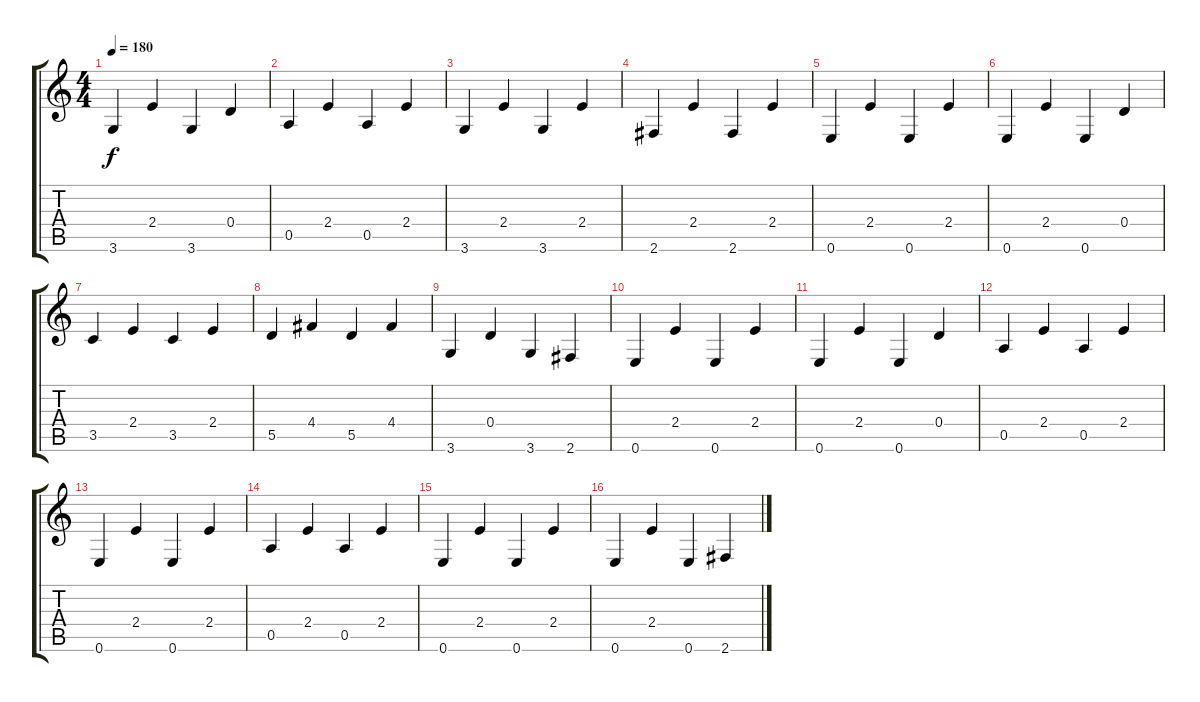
\track "" {instrument acousticguitarnylon}
\staff {score tabs}
\tuning (E4 B3 G3 D3 A2 E2) {hide}
\ts (4 4)
\tempo 180
\clef g2
\ks c
3.6.4{dy f} 2.4.4 3.6.4 0.4.4 |
0.5.4 2.4.4 0.5.4 2.4.4 |
3.6.4 2.4.4 3.6.4 2.4.4 |
2.6.4 2.4.4 2.6.4 2.4.4 |
0.6.4 2.4.4 0.6.4 2.4.4 |
0.6.4 2.4.4 0.6.4 0.4.4 |
3.5.4 2.4.4 3.5.4 2.4.4 |
5.5.4 4.4.4 5.5.4 4.4.4 |
3.6.4 0.4.4 3.6.4 2.6.4 |
0.6.4 2.4.4 0.6.4 2.4.4 |
0.6.4 2.4.4 0.6.4 0.4.4 |
0.5.4 2.4.4 0.5.4 2.4.4 |
0.6.4 2.4.4 0.6.4 2.4.4 |
0.5.4 2.4.4 0.5.4 2.4.4 |
0.6.4 2.4.4 0.6.4 2.4.4 |
0.6.4 2.4.4 0.6.4 2.6.4
